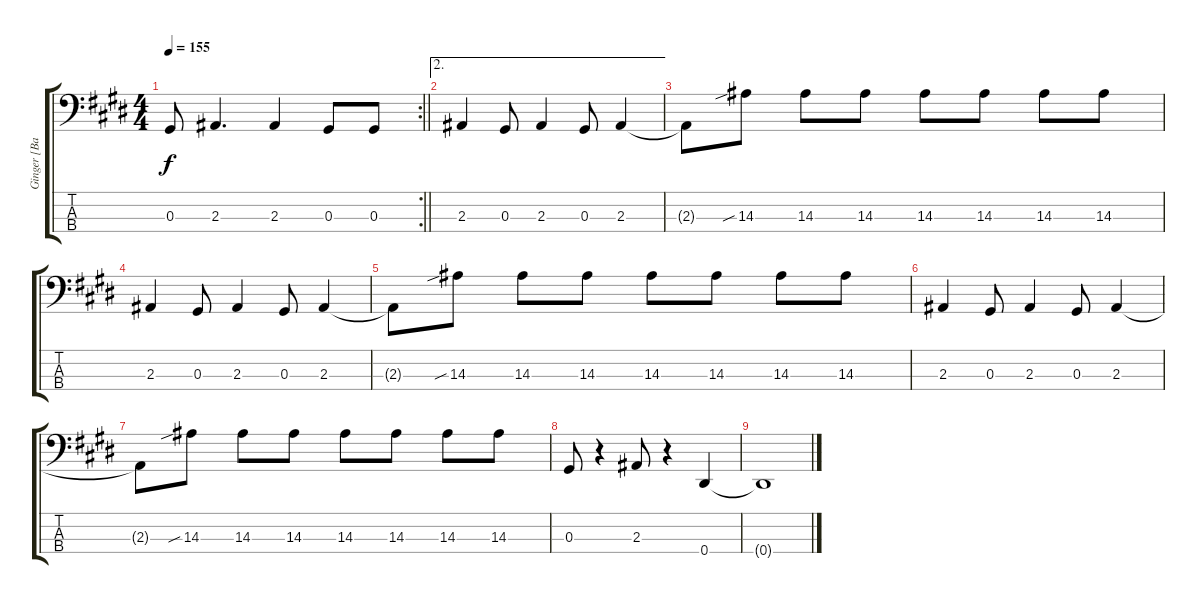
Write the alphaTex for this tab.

\track ("Ginger [Bass]" "Ginger [Ba") {instrument electricbassfinger}
\staff {score tabs}
\tuning (Gb2 Db2 Ab1 Eb1) {hide}
\rc 2
\ts (4 4)
\tempo 155
\clef f4
\barLineRight lightlight
\ks e
0.3.8{dy f} 2.3.4{d} 2.3.4 0.3.8 0.3.8 |
\ae 2
2.3.4 0.3.8 2.3.4 0.3.8 2.3.4 |
2.3{t}.8 14.3{sib}.8 14.3.8 14.3.8 14.3.8 14.3.8 14.3.8 14.3.8 |
2.3.4 0.3.8 2.3.4 0.3.8 2.3.4 |
2.3{t}.8 14.3{sib}.8 14.3.8 14.3.8 14.3.8 14.3.8 14.3.8 14.3.8 |
2.3.4 0.3.8 2.3.4 0.3.8 2.3.4 |
2.3{t}.8 14.3{sib}.8 14.3.8 14.3.8 14.3.8 14.3.8 14.3.8 14.3.8 |
0.3.8 r.4 2.3.8 r.4 0.4.4 |
0.4{t}.1
